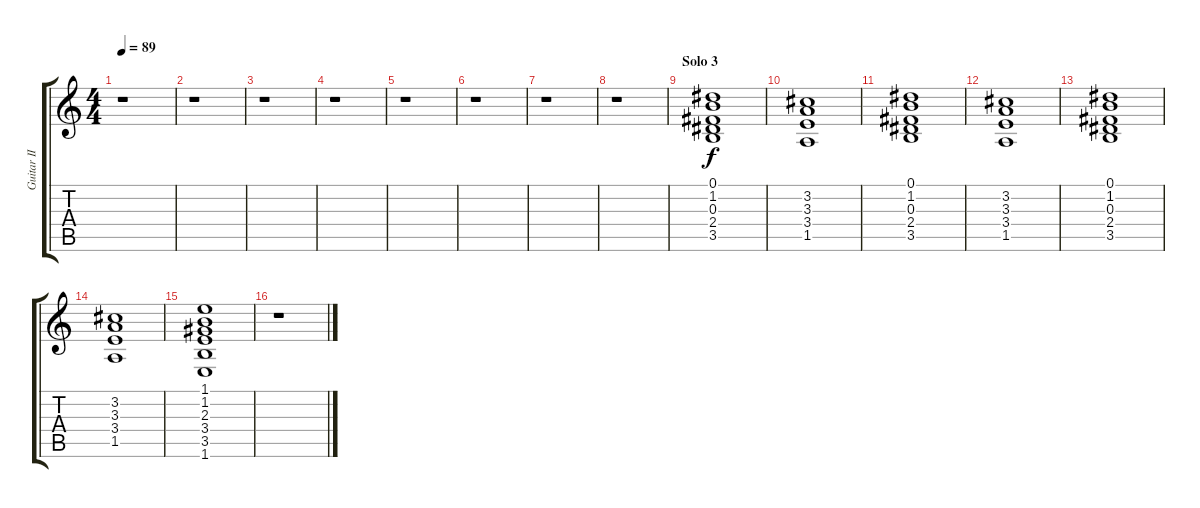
\track ("Guitar II" "Guitar II") {instrument electricguitarclean}
\staff {score tabs}
\tuning (Eb4 Bb3 Gb3 Db3 Ab2 Eb2) {hide}
\ts (4 4)
\tempo 89
\clef g2
\ks c
r.1{dy f} |
r.1 |
r.1 |
r.1 |
r.1 |
r.1 |
r.1 |
r.1 |
\section ("" "Solo 3")
(0.1 1.2 0.3 2.4 3.5).1 |
(3.2 3.3 3.4 1.5).1 |
(0.1 1.2 0.3 2.4 3.5).1 |
(3.2 3.3 3.4 1.5).1 |
(0.1 1.2 0.3 2.4 3.5).1 |
(3.2 3.3 3.4 1.5).1 |
(1.1 1.2 2.3 3.4 3.5 1.6).1 |
r.1
